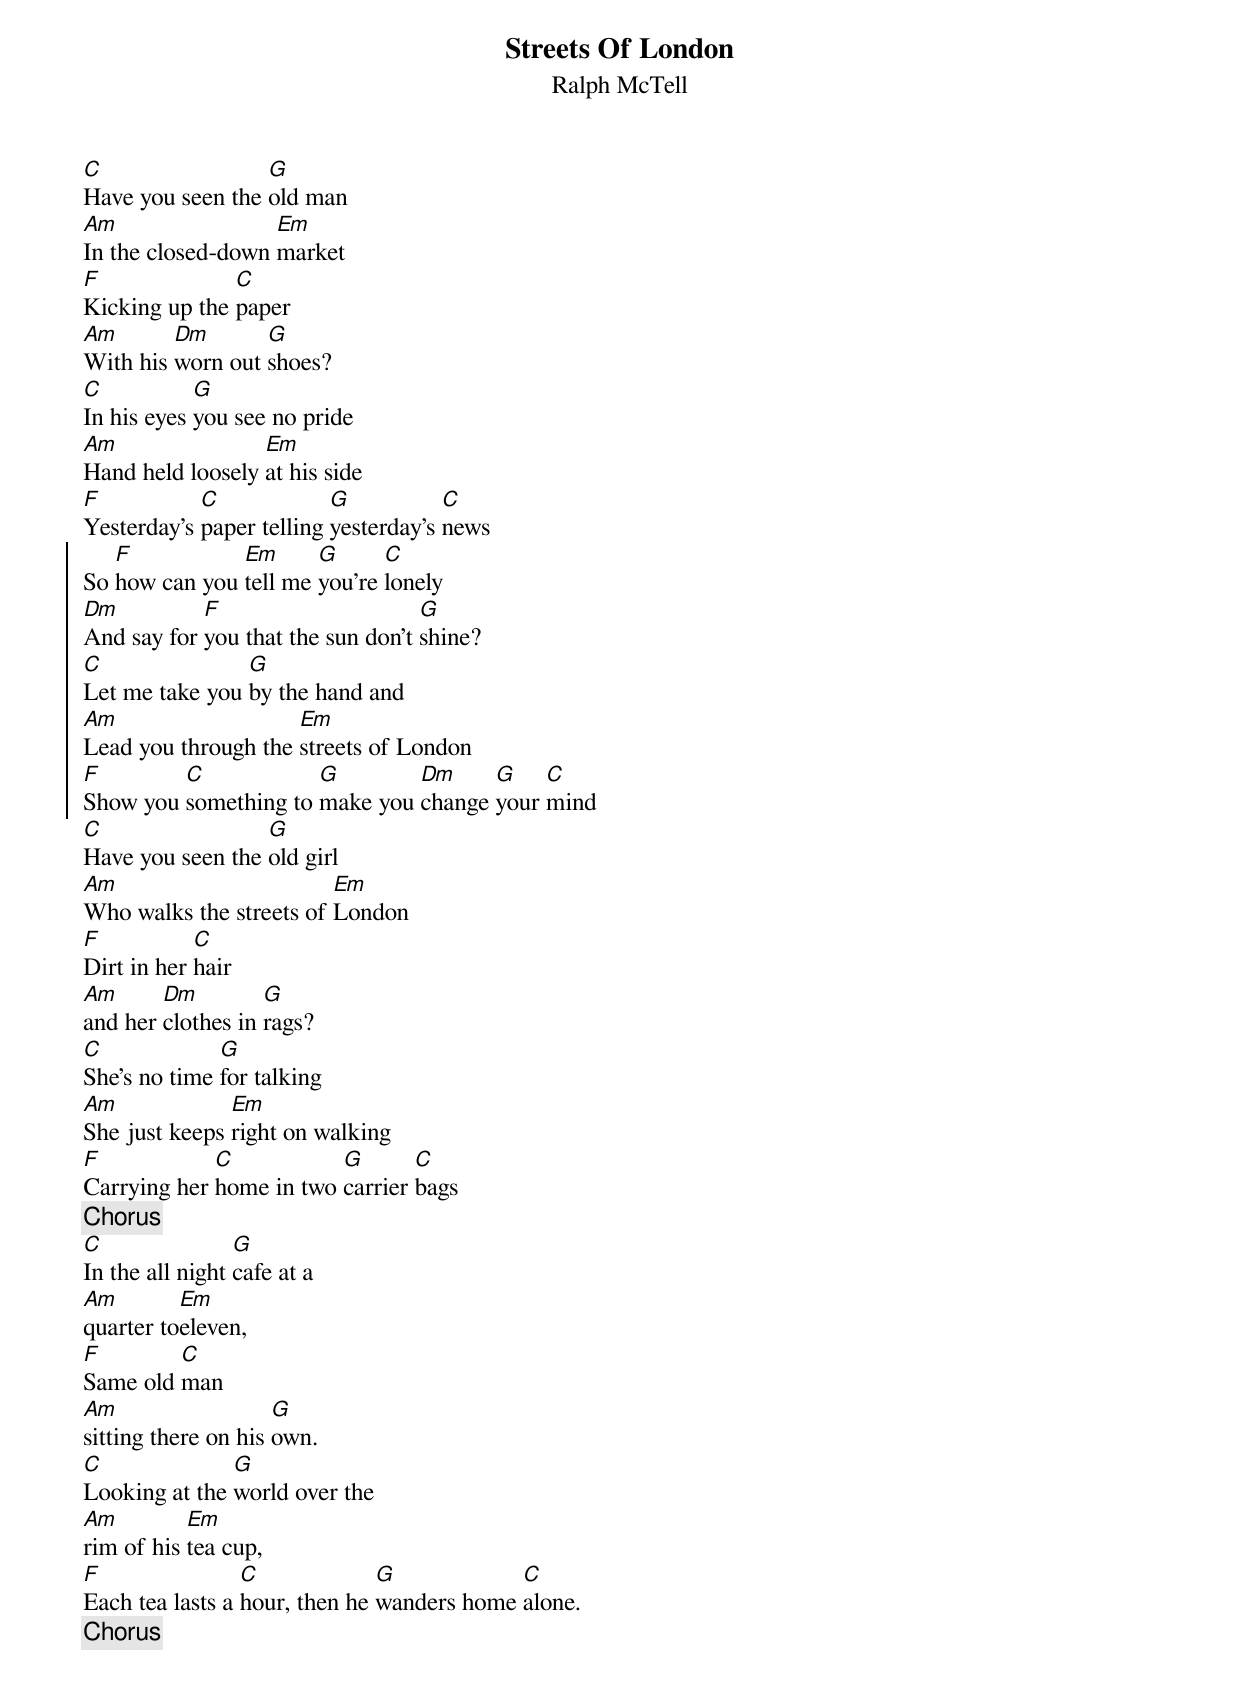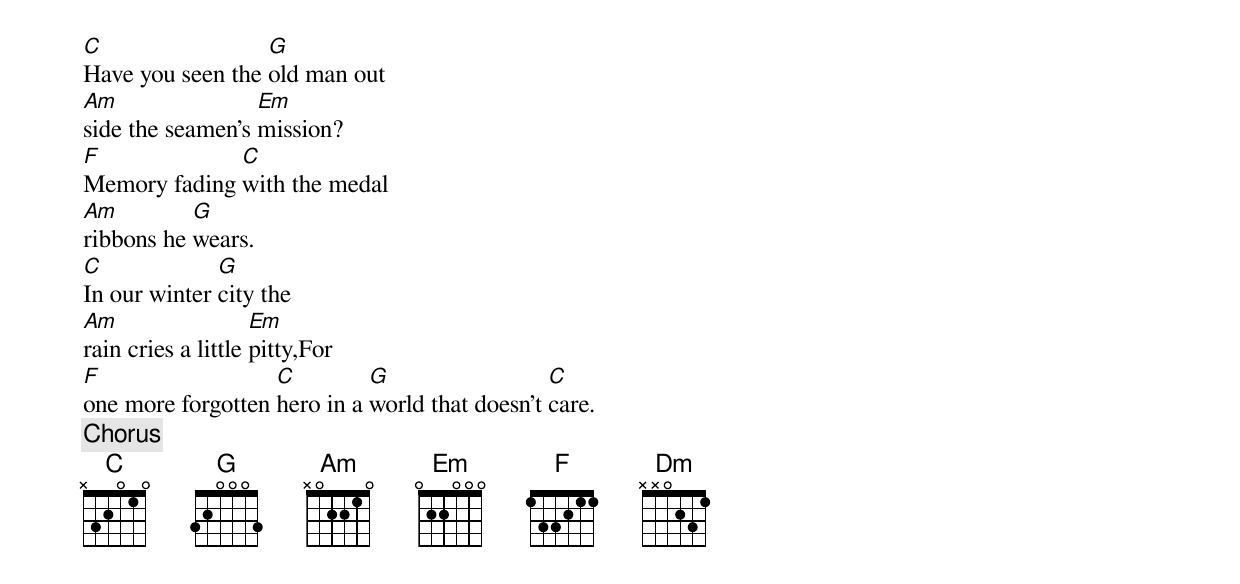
{title: Streets Of London}
{subtitle: Ralph McTell}

[C]Have you seen the [G]old man
[Am]In the closed-down [Em]market
[F]Kicking up the [C]paper
[Am]With his [Dm]worn out [G]shoes?
[C]In his eyes [G]you see no pride
[Am]Hand held loosely [Em]at his side
[F]Yesterday's [C]paper telling [G]yesterday's [C]news
{soc}
So [F]how can you [Em]tell me [G]you’re [C]lonely
[Dm]And say for [F]you that the sun don’t [G]shine?
[C]Let me take you [G]by the hand and
[Am]Lead you through the [Em]streets of London
[F]Show you [C]something to [G]make you [Dm]change [G]your [C]mind
{eoc}
[C]Have you seen the [G]old girl
[Am]Who walks the streets of [Em]London
[F]Dirt in her [C]hair
[Am]and her [Dm]clothes in [G]rags?
[C]She's no time [G]for talking
[Am]She just keeps [Em]right on walking
[F]Carrying her [C]home in two [G]carrier [C]bags
{c:Chorus}
[C]In the all night [G]cafe at a
[Am]quarter to[Em]eleven,
[F]Same old [C]man
[Am]sitting there on his [G]own.
[C]Looking at the [G]world over the
[Am]rim of his [Em]tea cup,
[F]Each tea lasts a [C]hour, then he [G]wanders home [C]alone.
{c:Chorus}
[C]Have you seen the [G]old man out
[Am]side the seamen's [Em]mission?
[F]Memory fading [C]with the medal
[Am]ribbons he [G]wears.
[C]In our winter [G]city the
[Am]rain cries a little [Em]pitty,For
[F]one more forgotten [C]hero in a [G]world that doesn't [C]care.
{c:Chorus}
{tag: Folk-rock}
